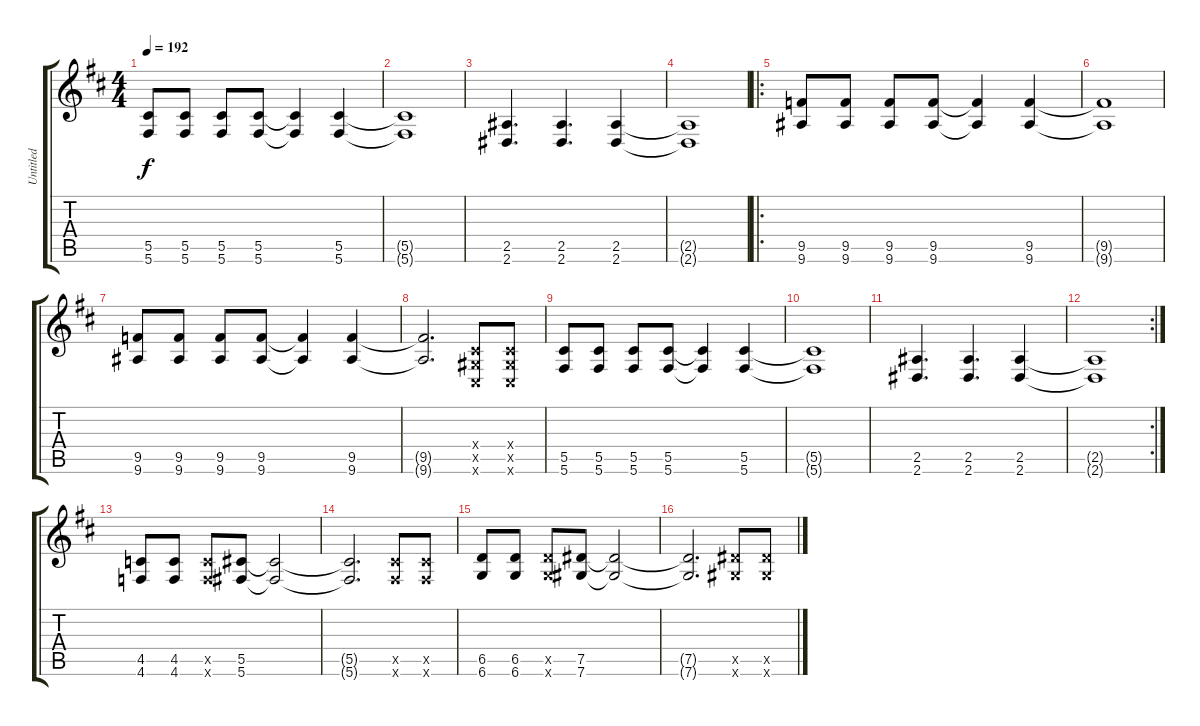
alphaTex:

\track ("Untitled" "Untitled") {instrument distortionguitar}
\staff {score tabs}
\tuning (Eb4 Bb3 Gb3 Db3 Ab2 Db2) {hide}
\ts (4 4)
\tempo 192
\clef g2
\ks d
(5.5 5.6).8{dy f} (5.5 5.6).8 (5.5 5.6).8 (5.5 5.6).8 (5.5{t} 5.6{t}).4 (5.5 5.6).4 |
(5.5{t} 5.6{t}).1 |
(2.5 2.6).4{d} (2.5 2.6).4{d} (2.5 2.6).4 |
(2.5{t} 2.6{t}).1 |
\ro
(9.5 9.6).8 (9.5 9.6).8 (9.5 9.6).8 (9.5 9.6).8 (9.5{t} 9.6{t}).4 (9.5 9.6).4 |
(9.5{t} 9.6{t}).1 |
(9.5 9.6).8 (9.5 9.6).8 (9.5 9.6).8 (9.5 9.6).8 (9.5{t} 9.6{t}).4 (9.5 9.6).4 |
(9.5{t} 9.6{t}).2{d} (0.4{x} 0.5{x} 0.6{x}).8 (0.4{x} 0.5{x} 0.6{x}).8 |
(5.5 5.6).8 (5.5 5.6).8 (5.5 5.6).8 (5.5 5.6).8 (5.5{t} 5.6{t}).4 (5.5 5.6).4 |
(5.5{t} 5.6{t}).1 |
(2.5 2.6).4{d} (2.5 2.6).4{d} (2.5 2.6).4 |
\rc 2
(2.5{t} 2.6{t}).1 |
(4.5 4.6).8 (4.5 4.6).8 (4.5{x} 4.6{x}).8 (5.5 5.6).8 (5.5{t} 5.6{t}).2 |
(5.5{t} 5.6{t}).2{d} (5.5{x} 5.6{x}).8 (5.5{x} 5.6{x}).8 |
(6.5 6.6).8 (6.5 6.6).8 (6.5{x} 6.6{x}).8 (7.5 7.6).8 (7.5{t} 7.6{t}).2 |
(7.5{t} 7.6{t}).2{d} (7.5{x} 7.6{x}).8 (7.5{x} 7.6{x}).8
